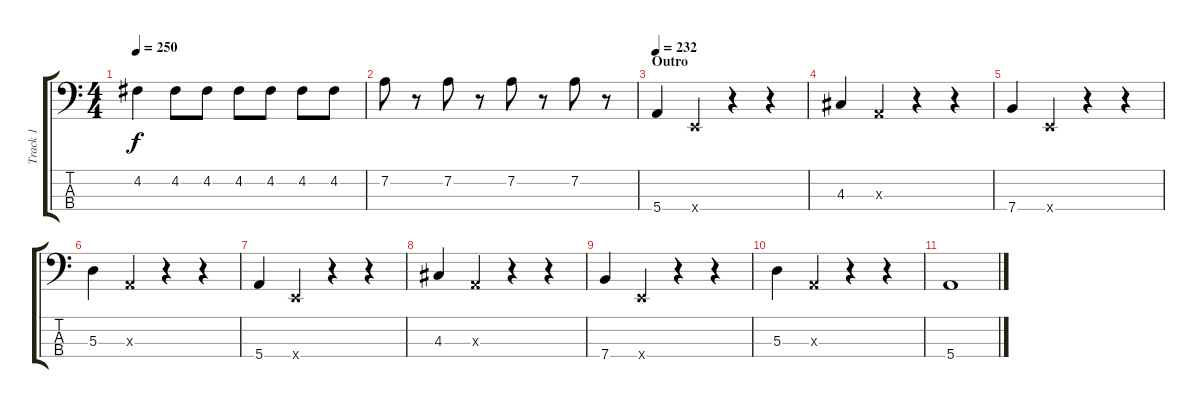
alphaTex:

\track ("Track 1" "Track 1") {instrument electricbasspick}
\staff {score tabs}
\tuning (G2 D2 A1 E1) {hide}
\ts (4 4)
\tempo 250
\clef f4
\ks c
4.2.4{dy f} 4.2.8 4.2.8 4.2.8 4.2.8 4.2.8 4.2.8 |
7.2.8 r.8 7.2.8 r.8 7.2.8 r.8 7.2.8 r.8 |
\section ("" "Outro")
\tempo 232
5.4.4 0.4{x}.4 r.4 r.4 |
4.3.4 0.3{x}.4 r.4 r.4 |
7.4.4 0.4{x}.4 r.4 r.4 |
5.3.4 0.3{x}.4 r.4 r.4 |
5.4.4 0.4{x}.4 r.4 r.4 |
4.3.4 0.3{x}.4 r.4 r.4 |
7.4.4 0.4{x}.4 r.4 r.4 |
5.3.4 0.3{x}.4 r.4 r.4 |
5.4.1
